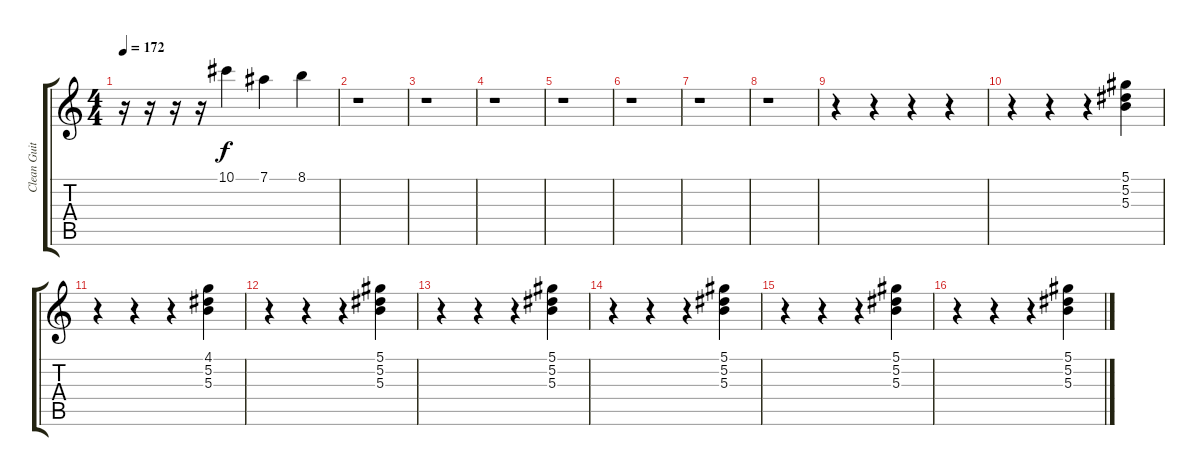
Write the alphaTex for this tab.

\track ("Clean Guitar 2" "Clean Guit") {instrument electricguitarjazz}
\staff {score tabs}
\tuning (Eb4 Bb3 Gb3 Db3 Ab2 Db2) {hide}
\ts (4 4)
\tempo 172
\clef g2
\ks c
r.16{dy f} r.16 r.16 r.16 10.1.4 7.1.4 8.1.4 |
r.1 |
r.1 |
r.1 |
r.1 |
r.1 |
r.1 |
r.1 |
r.4 r.4 r.4 r.4 |
r.4 r.4 r.4 (5.1 5.2 5.3).4 |
r.4 r.4 r.4 (4.1 5.2 5.3).4 |
r.4 r.4 r.4 (5.1 5.2 5.3).4 |
r.4 r.4 r.4 (5.1 5.2 5.3).4 |
r.4 r.4 r.4 (5.1 5.2 5.3).4 |
r.4 r.4 r.4 (5.1 5.2 5.3).4 |
r.4 r.4 r.4 (5.1 5.2 5.3).4
